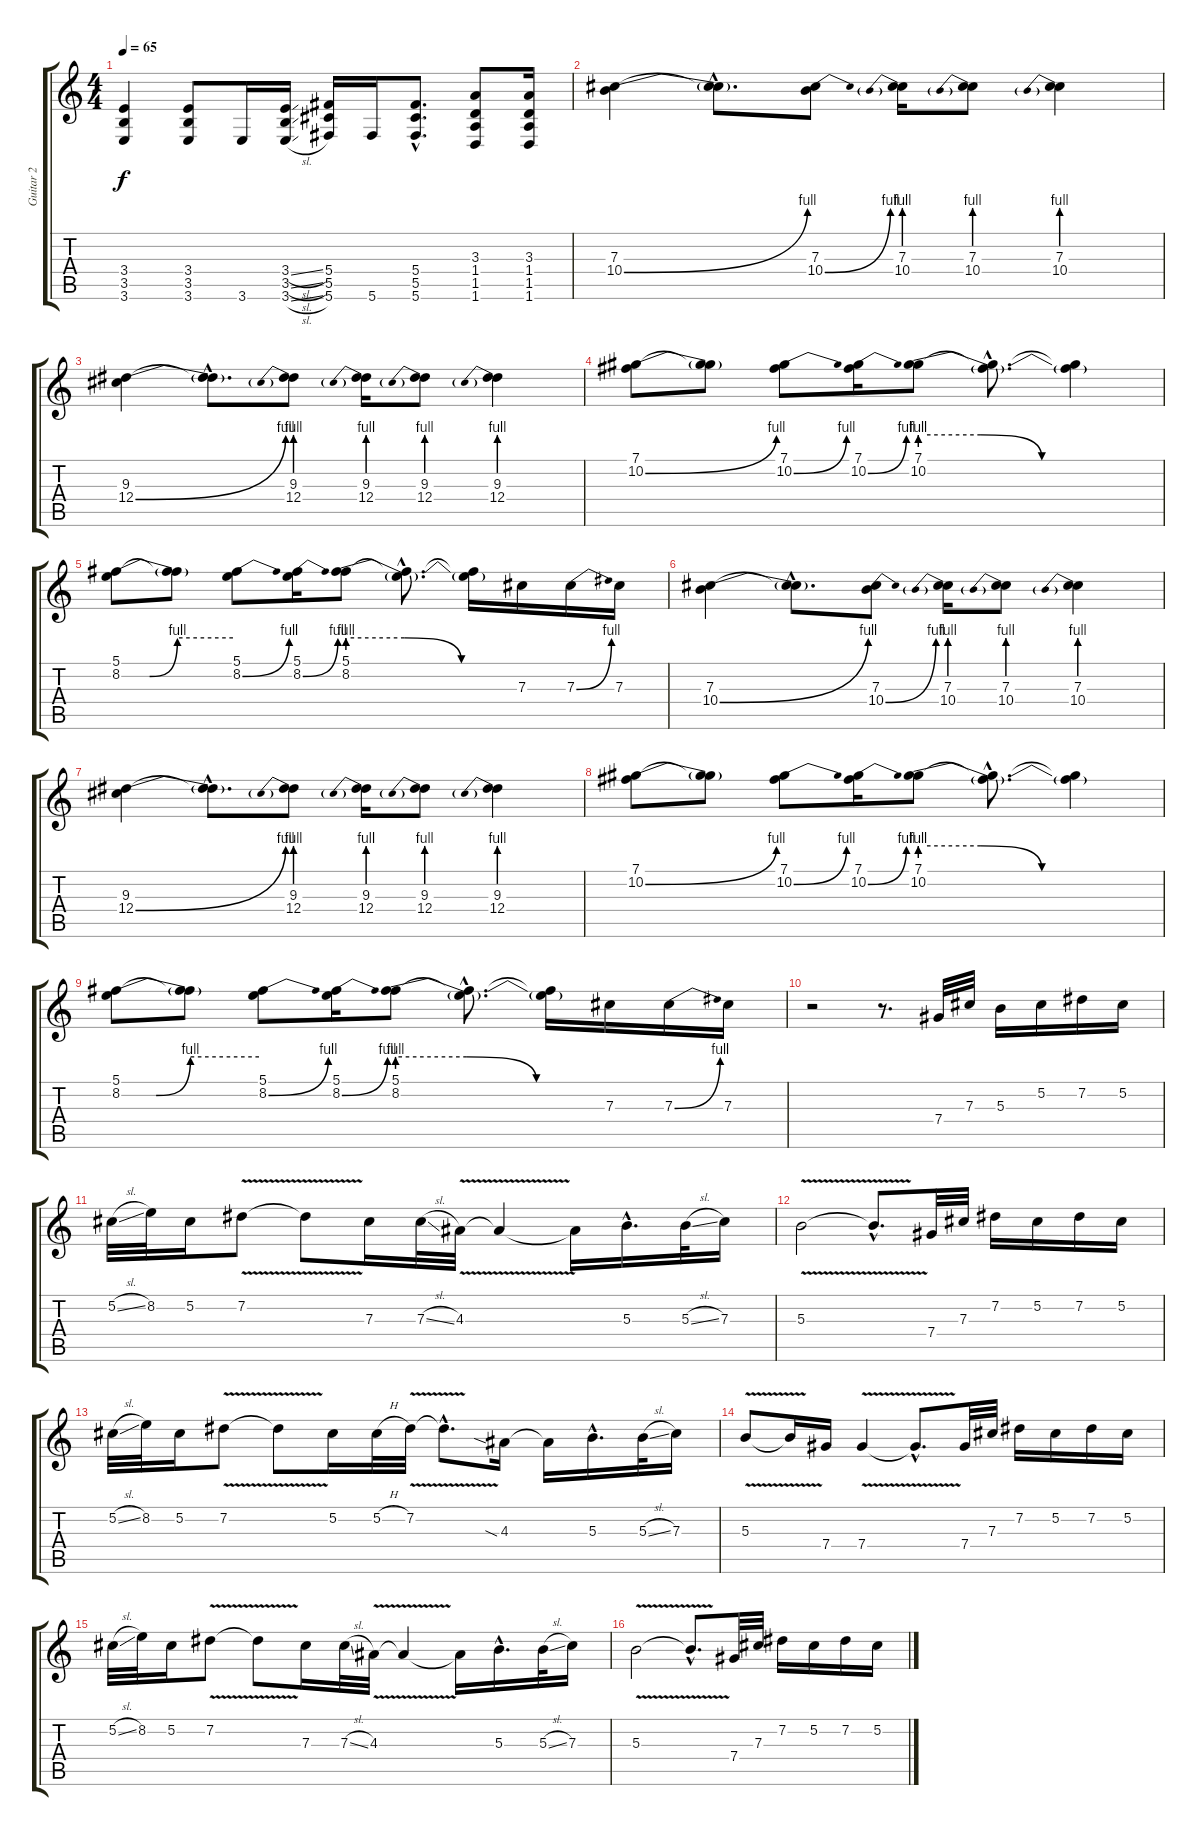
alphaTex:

\track ("Guitar 2" "Guitar 2") {instrument acousticguitarsteel}
\staff {score tabs}
\tuning (Db4 Ab3 Gb3 Db3 Ab2 Db2) {hide}
\ts (4 4)
\tempo 65
\clef g2
\ks c
(3.4 3.5 3.6).4{dy f} (3.4 3.5 3.6).8 3.6.16 (3.4{sl} 3.5{sl} 3.6{sl}).16 (5.4 5.5 5.6).16 5.6.16 (5.4{hac} 5.5{hac} 5.6{hac}).8{d} (3.3 1.4 1.5 1.6).8 (3.3 1.4 1.5 1.6).16 |
\section ("" "")
(7.3 10.4{be (bend 0 0 60 4)}).4 (7.3{hac t} 10.4{hac t}).8{d} (7.3 10.4{be (bend 0 0 60 4)}).8 (7.3 10.4{be (prebend 0 4 60 4)}).16 (7.3 10.4{be (prebend 0 4 60 4)}).8 (7.3 10.4{be (prebend 0 4 60 4)}).4 |
(9.3 12.4{be (bend 0 0 60 4)}).4 (9.3{hac t} 12.4{hac t}).8{d} (9.3 12.4{be (prebend 0 4 60 4)}).8 (9.3 12.4{be (prebend 0 4 60 4)}).16 (9.3 12.4{be (prebend 0 4 60 4)}).8 (9.3 12.4{be (prebend 0 4 60 4)}).4 |
(7.1 10.2{be (bend 0 0 60 4)}).8 (7.1{t} 10.2{t}).8 (7.1 10.2{be (bend 0 0 60 4)}).8 (7.1 10.2{be (bend 0 0 60 4)}).16 (7.1 10.2{be (custom 0 4 15 4 30 0 60 0)}).8 (7.1{hac t} 10.2{hac t}).8{d} (7.1{t} 10.2{t}).4 |
(5.1 8.2{be (custom 0 0 15 0 30 4 60 4)}).8 (5.1{t} 8.2{t}).8 (5.1 8.2{be (bend 0 0 60 4)}).8 (5.1 8.2{be (bend 0 0 60 4)}).16 (5.1 8.2{be (custom 0 4 20 4 40 0 60 0)}).8 (5.1{hac t} 8.2{hac t}).8{d} (5.1{t} 8.2{t}).16 7.3.16 7.3{be (bend 0 0 60 4)}.16 7.3.16 |
(7.3 10.4{be (bend 0 0 60 4)}).4 (7.3{hac t} 10.4{hac t}).8{d} (7.3 10.4{be (bend 0 0 60 4)}).8 (7.3 10.4{be (prebend 0 4 60 4)}).16 (7.3 10.4{be (prebend 0 4 60 4)}).8 (7.3 10.4{be (prebend 0 4 60 4)}).4 |
(9.3 12.4{be (bend 0 0 60 4)}).4 (9.3{hac t} 12.4{hac t}).8{d} (9.3 12.4{be (prebend 0 4 60 4)}).8 (9.3 12.4{be (prebend 0 4 60 4)}).16 (9.3 12.4{be (prebend 0 4 60 4)}).8 (9.3 12.4{be (prebend 0 4 60 4)}).4 |
(7.1 10.2{be (bend 0 0 60 4)}).8 (7.1{t} 10.2{t}).8 (7.1 10.2{be (bend 0 0 60 4)}).8 (7.1 10.2{be (bend 0 0 60 4)}).16 (7.1 10.2{be (custom 0 4 15 4 30 0 60 0)}).8 (7.1{hac t} 10.2{hac t}).8{d} (7.1{t} 10.2{t}).4 |
(5.1 8.2{be (custom 0 0 15 0 30 4 60 4)}).8 (5.1{t} 8.2{t}).8 (5.1 8.2{be (bend 0 0 60 4)}).8 (5.1 8.2{be (bend 0 0 60 4)}).16 (5.1 8.2{be (custom 0 4 20 4 40 0 60 0)}).8 (5.1{hac t} 8.2{hac t}).8{d} (5.1{t} 8.2{t}).16 7.3.16 7.3{be (bend 0 0 60 4)}.16 7.3.16 |
\section ("" "")
r.2 r.8{d} 7.4.32{instrument acousticguitarsteel} 7.3.32 5.3.16 5.2.16 7.2.16 5.2.16 |
5.2{sl}.32 8.2.32 5.2.16 7.2{v}.8 7.2{t}.8 7.3.16 7.3{sl}.32 4.3{v}.32 4.3{t}.4 4.3{t}.16 5.3{hac}.16{d} 5.3{sl}.32 7.3.16 |
5.3{v}.2 5.3{hac t}.8{d} 7.4.32 7.3.32 7.2.16 5.2.16 7.2.16 5.2.16 |
5.2{sl}.32 8.2.32 5.2.16 7.2{v}.8 7.2{t}.8 5.2.16 5.2{h}.32 7.2{v}.32 7.2{hac t}.8{d} 4.3{sia}.16 4.3{t}.16 5.3{hac}.16{d} 5.3{sl}.32 7.3.16 |
5.3{v}.8 5.3{t}.16 7.4.16 7.4{v}.4 7.4{hac t}.8{d} 7.4.32 7.3.32 7.2.16 5.2.16 7.2.16 5.2.16 |
5.2{sl}.32 8.2.32 5.2.16 7.2{v}.8 7.2{t}.8 7.3.16 7.3{sl}.32 4.3{v}.32 4.3{t}.4 4.3{t}.16 5.3{hac}.16{d} 5.3{sl}.32 7.3.16 |
5.3{v}.2 5.3{hac t}.8{d} 7.4.32 7.3.32 7.2.16 5.2.16 7.2.16 5.2.16
